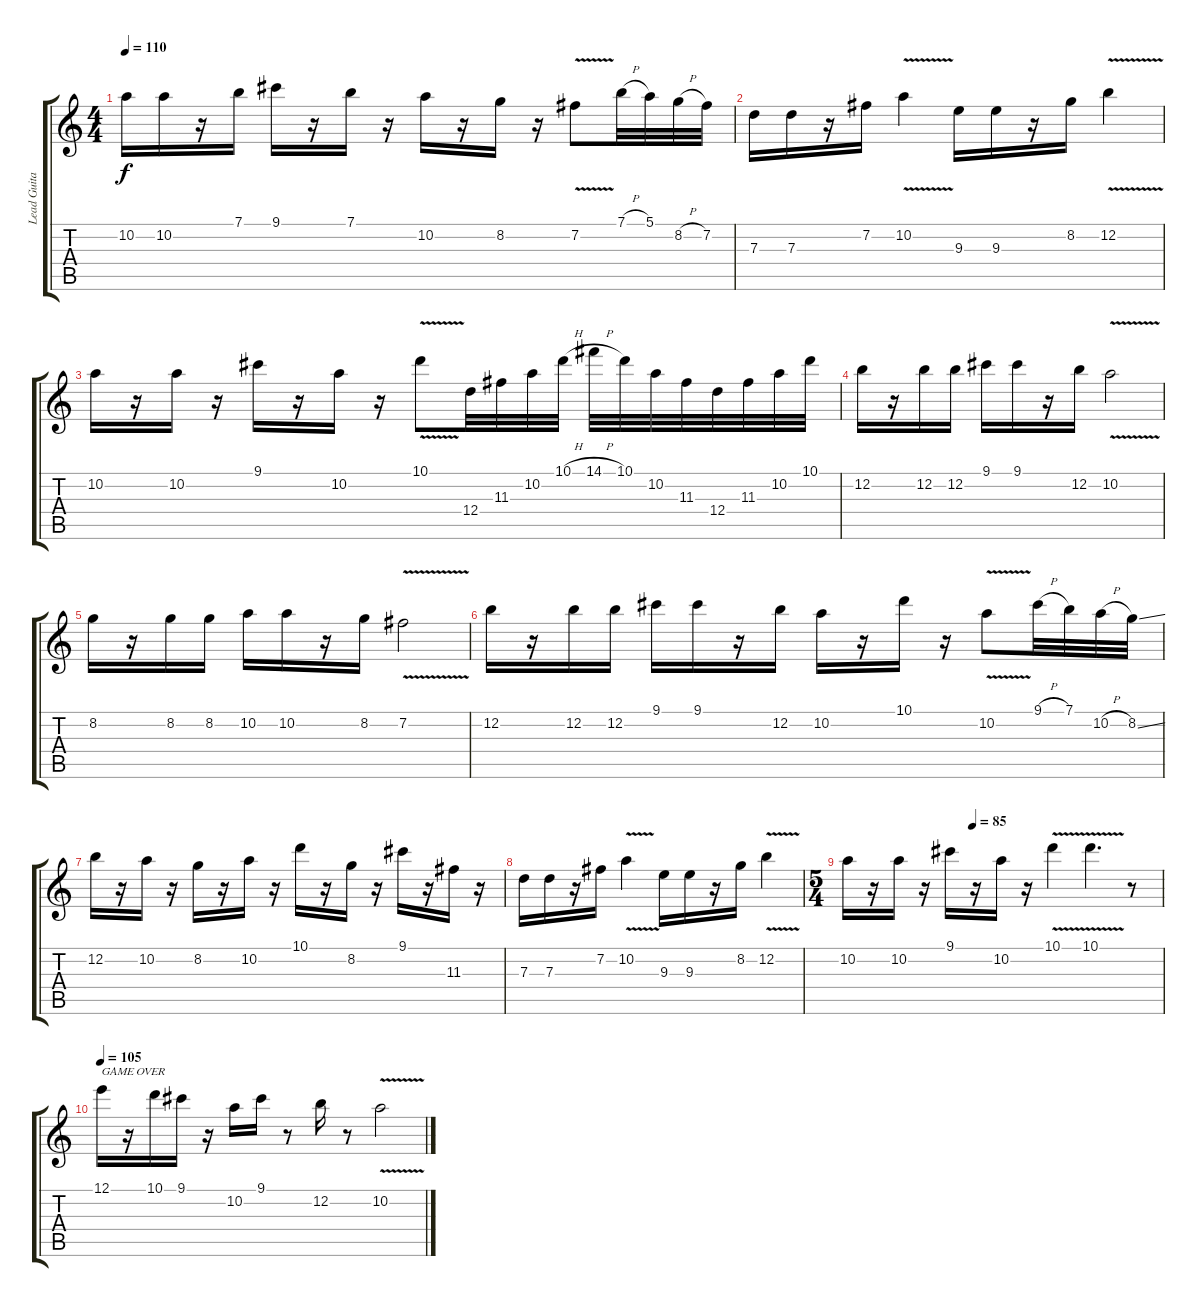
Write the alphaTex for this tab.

\track ("Lead Guitar 1" "Lead Guita") {instrument overdrivenguitar}
\staff {score tabs}
\tuning (E4 B3 G3 D3 A2 E2) {hide}
\ts (4 4)
\tempo 110
\clef g2
\ks c
10.2.16{dy f} 10.2.16 r.16 7.1.16 9.1.16 r.16 7.1.16 r.16 10.2.16 r.16 8.2.16 r.16 7.2{v}.8 7.1{h}.32 5.1.32 8.2{h}.32 7.2.32 |
7.3.16 7.3.16 r.16 7.2.16 10.2{v}.4 9.3.16 9.3.16 r.16 8.2.16 12.2{v}.4 |
10.2.16 r.16 10.2.16 r.16 9.1.16 r.16 10.2.16 r.16 10.1{v}.8 12.4.32 11.3.32 10.2.32 10.1{h}.32 14.1{h}.32 10.1.32 10.2.32 11.3.32 12.4.32 11.3.32 10.2.32 10.1.32 |
12.2.16 r.16 12.2.16 12.2.16 9.1.16 9.1.16 r.16 12.2.16 10.2{v}.2 |
8.2.16 r.16 8.2.16 8.2.16 10.2.16 10.2.16 r.16 8.2.16 7.2{v}.2 |
12.2.16 r.16 12.2.16 12.2.16 9.1.16 9.1.16 r.16 12.2.16 10.2.16 r.16 10.1.16 r.16 10.2{v}.8 9.1{h}.32 7.1.32 10.2{h}.32 8.2{ss}.32 |
12.2.16 r.16 10.2.16 r.16 8.2.16 r.16 10.2.16 r.16 10.1.16 r.16 8.2.16 r.16 9.1.16 r.16 11.3.16 r.16 |
7.3.16 7.3.16 r.16 7.2.16 10.2{v}.4 9.3.16 9.3.16 r.16 8.2.16 12.2{v}.4 |
\ts (5 4)
\tempo (85 0.4)
10.2.16 r.16 10.2.16 r.16 9.1.16 r.16 10.2.16 r.16 10.1{v}.4 10.1{v}.4{d} r.8 |
\tempo 105
12.1.16{txt "GAME OVER"} r.16 10.1.16 9.1.16 r.16 10.2.16 9.1.16 r.8 12.2.16 r.8 10.2{v}.2
